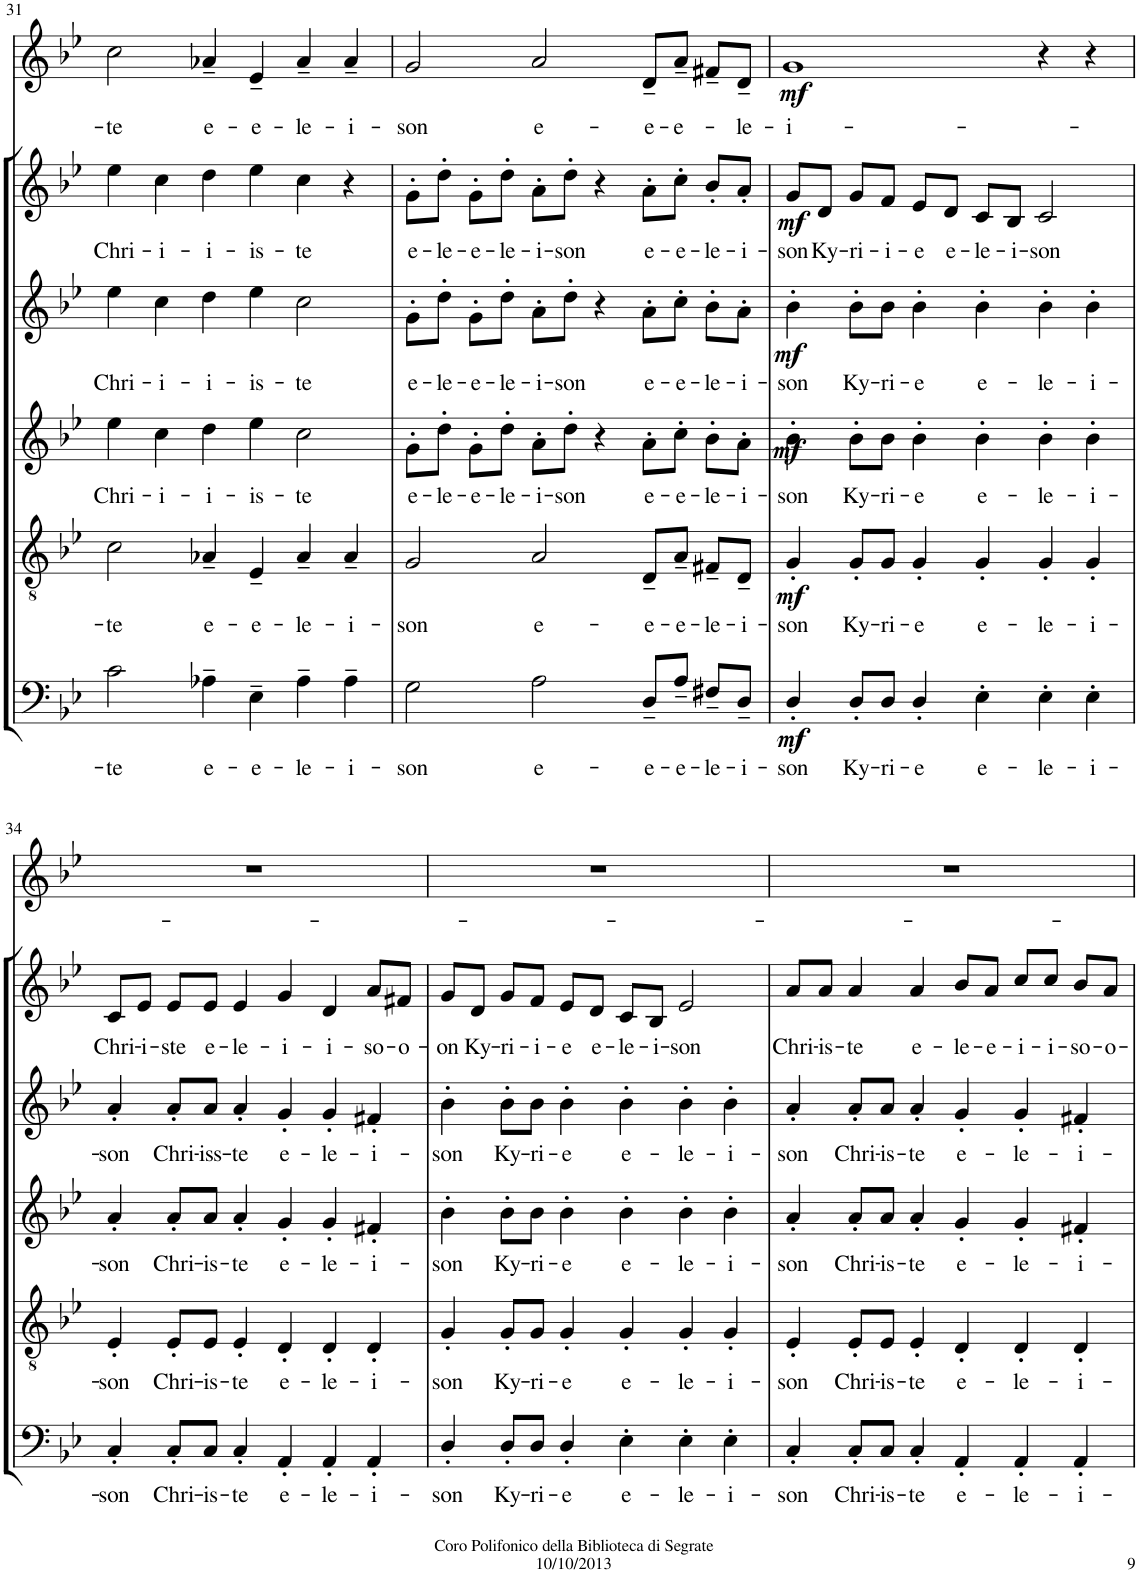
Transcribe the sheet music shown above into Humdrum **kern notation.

**kern	**text	**dynam	**kern	**text	**dynam	**kern	**text	**dynam	**kern	**text	**dynam	**kern	**text	**dynam	**kern	**text	**dynam
*part6	*part6	*part6	*part5	*part5	*part5	*part4	*part4	*part4	*part3	*part3	*part3	*part2	*part2	*part2	*part1	*part1	*part1
*staff6	*staff6	*staff6	*staff5	*staff5	*staff5	*staff4	*staff4	*staff4	*staff3	*staff3	*staff3	*staff2	*staff2	*staff2	*staff1	*staff1	*staff1
*I"Bassi	*	*	*I"Tenori	*	*	*I"Contralti I	*	*	*I"Contralti II	*	*	*I"Soprani	*	*	*I"Solo	*	*
!!LO:PB:g=z
*clefF4	*	*	*clefGv2	*	*	*clefG2	*	*	*clefG2	*	*	*clefG2	*	*	*clefG2	*	*
*	*	*	*	*	*	*	*	*	*	*	*	*Trd1c2	*	*	*Trd1c2	*	*
*k[b-e-]	*	*	*k[b-e-]	*	*	*k[b-e-]	*	*	*k[b-e-]	*	*	*k[b-e-]	*	*	*k[b-e-]	*	*
*B-:	*	*	*B-:	*	*	*B-:	*	*	*B-:	*	*	*B-:	*	*	*B-:	*	*
*M6/4	*	*	*M6/4	*	*	*M6/4	*	*	*M6/4	*	*	*M6/4	*	*	*M6/4	*	*
=31	=31	=31	=31	=31	=31	=31	=31	=31	=31	=31	=31	=31	=31	=31	=31	=31	=31
!	!LO:LY:b	!	!	!LO:LY:b	!	!	!LO:LY:b	!	!	!LO:LY:b	!	!	!LO:LY:b	!	!	!LO:LY:b	!
2c\	-te	.	2c\	-te	.	4ee-\	Chri-	.	4ee-\	Chri-	.	4ee-\	Chri-	.	2cc\	-te	.
!	!	!	!	!	!	!	!LO:LY:b	!	!	!LO:LY:b	!	!	!LO:LY:b	!	!	!	!
.	.	.	.	.	.	4cc\	-i-	.	4cc\	-i-	.	4cc\	-i-	.	.	.	.
!	!LO:LY:b	!	!	!LO:LY:b	!	!	!LO:LY:b	!	!	!LO:LY:b	!	!	!LO:LY:b	!	!	!LO:LY:b	!
4A-X~\	e-	.	4A-X~/	e-	.	4dd\	-i-	.	4dd\	-i-	.	4dd\	-i-	.	4a-X~/	e-	.
!	!LO:LY:b	!	!	!LO:LY:b	!	!	!LO:LY:b	!	!	!LO:LY:b	!	!	!LO:LY:b	!	!	!LO:LY:b	!
4E-~\	-e-	.	4E-~/	-e-	.	4ee-\	-is-	.	4ee-\	-is-	.	4ee-\	-is-	.	4e-~/	-e-	.
!	!LO:LY:b	!	!	!LO:LY:b	!	!	!LO:LY:b	!	!	!LO:LY:b	!	!	!LO:LY:b	!	!	!LO:LY:b	!
4A-~\	-le-	.	4A-~/	-le-	.	2cc\	-te	.	2cc\	-te	.	4cc\	-te	.	4a-~/	-le-	.
!	!LO:LY:b	!	!	!LO:LY:b	!	!	!	!	!	!	!	!	!	!	!	!LO:LY:b	!
4A-~\	-i-	.	4A-~/	-i-	.	.	.	.	.	.	.	4r	.	.	4a-~/	-i-	.
=32	=32	=32	=32	=32	=32	=32	=32	=32	=32	=32	=32	=32	=32	=32	=32	=32	=32
!	!LO:LY:b	!	!	!LO:LY:b	!	!	!LO:LY:b	!	!	!LO:LY:b	!	!	!LO:LY:b	!	!	!LO:LY:b	!
2G\	-son	.	2G/	-son	.	8g'\L	e-	.	8g'\L	e-	.	8g'\L	e-	.	2g/	-son	.
!	!	!	!	!	!	!	!LO:LY:b	!	!	!LO:LY:b	!	!	!LO:LY:b	!	!	!	!
.	.	.	.	.	.	8dd'\J	-le-	.	8dd'\J	-le-	.	8dd'\J	-le-	.	.	.	.
!	!	!	!	!	!	!	!LO:LY:b	!	!	!LO:LY:b	!	!	!LO:LY:b	!	!	!	!
.	.	.	.	.	.	8g'\L	-e-	.	8g'\L	-e-	.	8g'\L	-e-	.	.	.	.
!	!	!	!	!	!	!	!LO:LY:b	!	!	!LO:LY:b	!	!	!LO:LY:b	!	!	!	!
.	.	.	.	.	.	8dd'\J	-le-	.	8dd'\J	-le-	.	8dd'\J	-le-	.	.	.	.
!	!LO:LY:b	!	!	!LO:LY:b	!	!	!LO:LY:b	!	!	!LO:LY:b	!	!	!LO:LY:b	!	!	!LO:LY:b	!
2A\	e-	.	2A/	e-	.	8a'\L	-i-	.	8a'\L	-i-	.	8a'\L	-i-	.	2a/	e-	.
!	!	!	!	!	!	!	!LO:LY:b	!	!	!LO:LY:b	!	!	!LO:LY:b	!	!	!	!
.	.	.	.	.	.	8dd'\J	-son	.	8dd'\J	-son	.	8dd'\J	-son	.	.	.	.
.	.	.	.	.	.	4r	.	.	4r	.	.	4r	.	.	.	.	.
!	!LO:LY:b	!	!	!LO:LY:b	!	!	!LO:LY:b	!	!	!LO:LY:b	!	!	!LO:LY:b	!	!	!LO:LY:b	!
8D~/L	-e-	.	8D~/L	-e-	.	8a'\L	e-	.	8a'\L	e-	.	8a'\L	e-	.	8d~/L	-e-	.
!	!LO:LY:b	!	!	!LO:LY:b	!	!	!LO:LY:b	!	!	!LO:LY:b	!	!	!LO:LY:b	!	!	!LO:LY:b	!
8A~/J	-e-	.	8A~/J	-e-	.	8cc'\J	-e-	.	8cc'\J	-e-	.	8cc'\J	-e-	.	8a~/J	-e-	.
!	!LO:LY:b	!	!	!LO:LY:b	!	!	!LO:LY:b	!	!	!LO:LY:b	!	!	!LO:LY:b	!	!	!	!
8F#X~/L	-le-	.	8F#X~/L	-le-	.	8b-'\L	-le-	.	8b-'\L	-le-	.	8b-'/L	-le-	.	8f#X~/L	.	.
!	!LO:LY:b	!	!	!LO:LY:b	!	!	!LO:LY:b	!	!	!LO:LY:b	!	!	!LO:LY:b	!	!	!LO:LY:b	!
8D~/J	-i-	.	8D~/J	-i-	.	8a'\J	-i-	.	8a'\J	-i-	.	8a'/J	-i-	.	8d~/J	-le-	.
=33	=33	=33	=33	=33	=33	=33	=33	=33	=33	=33	=33	=33	=33	=33	=33	=33	=33
!	!LO:LY:b	!LO:DY:b	!	!LO:LY:b	!LO:DY:b	!	!LO:LY:b	!LO:DY:b	!	!LO:LY:b	!LO:DY:b	!	!LO:LY:b	!LO:DY:b	!	!LO:LY:b	!LO:DY:b
4D'/	-son	mf	4G'/	-son	mf	4b-'\	-son	mf	4b-'\	-son	mf	8g/L	-son	mf	1g	-i-	mf
!	!	!	!	!	!	!	!	!	!	!	!	!	!LO:LY:b	!	!	!	!
.	.	.	.	.	.	.	.	.	.	.	.	8d/J	Ky-	.	.	.	.
!	!LO:LY:b	!	!	!LO:LY:b	!	!	!LO:LY:b	!	!	!LO:LY:b	!	!	!LO:LY:b	!	!	!	!
8D'/L	Ky-	.	8G'/L	Ky-	.	8b-'\L	Ky-	.	8b-'\L	Ky-	.	8g/L	-ri-	.	.	.	.
!	!LO:LY:b	!	!	!LO:LY:b	!	!	!LO:LY:b	!	!	!LO:LY:b	!	!	!LO:LY:b	!	!	!	!
8D/J	-ri-	.	8G/J	-ri-	.	8b-\J	-ri-	.	8b-\J	-ri-	.	8f/J	-i-	.	.	.	.
!	!LO:LY:b	!	!	!LO:LY:b	!	!	!LO:LY:b	!	!	!LO:LY:b	!	!	!LO:LY:b	!	!	!	!
4D'/	-e	.	4G'/	-e	.	4b-'\	-e	.	4b-'\	-e	.	8e-/L	-e	.	.	.	.
!	!	!	!	!	!	!	!	!	!	!	!	!	!LO:LY:b	!	!	!	!
.	.	.	.	.	.	.	.	.	.	.	.	8d/J	e-	.	.	.	.
!	!LO:LY:b	!	!	!LO:LY:b	!	!	!LO:LY:b	!	!	!LO:LY:b	!	!	!LO:LY:b	!	!	!	!
4E-'\	e-	.	4G'/	e-	.	4b-'\	e-	.	4b-'\	e-	.	8c/L	-le-	.	.	.	.
!	!	!	!	!	!	!	!	!	!	!	!	!	!LO:LY:b	!	!	!	!
.	.	.	.	.	.	.	.	.	.	.	.	8B-/J	-i-	.	.	.	.
!	!LO:LY:b	!	!	!LO:LY:b	!	!	!LO:LY:b	!	!	!LO:LY:b	!	!	!LO:LY:b	!	!	!	!
4E-'\	-le-	.	4G'/	-le-	.	4b-'\	-le-	.	4b-'\	-le-	.	2c/	-son	.	4r	.	.
!	!LO:LY:b	!	!	!LO:LY:b	!	!	!LO:LY:b	!	!	!LO:LY:b	!	!	!	!	!	!	!
4E-'\	-i-	.	4G'/	-i-	.	4b-'\	-i-	.	4b-'\	-i-	.	.	.	.	4r	.	.
!!LO:LB:g=z
=34	=34	=34	=34	=34	=34	=34	=34	=34	=34	=34	=34	=34	=34	=34	=34	=34	=34
!	!LO:LY:b	!	!	!LO:LY:b	!	!	!LO:LY:b	!	!	!LO:LY:b	!	!	!LO:LY:b	!	!	!	!
4C'/	-son	.	4E-'/	-son	.	4a'/	-son	.	4a'/	-son	.	8c/L	Chri-	.	1.r	.	.
!	!	!	!	!	!	!	!	!	!	!	!	!	!LO:LY:b	!	!	!	!
.	.	.	.	.	.	.	.	.	.	.	.	8e-/J	-i-	.	.	.	.
!	!LO:LY:b	!	!	!LO:LY:b	!	!	!LO:LY:b	!	!	!LO:LY:b	!	!	!LO:LY:b	!	!	!	!
8C'/L	Chri-	.	8E-'/L	Chri-	.	8a'/L	Chri-	.	8a'/L	Chri-	.	8e-/L	-ste	.	.	.	.
!	!LO:LY:b	!	!	!LO:LY:b	!	!	!LO:LY:b	!	!	!LO:LY:b	!	!	!LO:LY:b	!	!	!	!
8C/J	-is-	.	8E-/J	-is-	.	8a/J	-is-	.	8a/J	-iss-	.	8e-/J	e-	.	.	.	.
!	!LO:LY:b	!	!	!LO:LY:b	!	!	!LO:LY:b	!	!	!LO:LY:b	!	!	!LO:LY:b	!	!	!	!
4C'/	-te	.	4E-'/	-te	.	4a'/	-te	.	4a'/	-te	.	4e-/	-le-	.	.	.	.
!	!LO:LY:b	!	!	!LO:LY:b	!	!	!LO:LY:b	!	!	!LO:LY:b	!	!	!LO:LY:b	!	!	!	!
4AA'/	e-	.	4D'/	e-	.	4g'/	e-	.	4g'/	e-	.	4g/	-i-	.	.	.	.
!	!LO:LY:b	!	!	!LO:LY:b	!	!	!LO:LY:b	!	!	!LO:LY:b	!	!	!LO:LY:b	!	!	!	!
4AA'/	-le-	.	4D'/	-le-	.	4g'/	-le-	.	4g'/	-le-	.	4d/	-i-	.	.	.	.
!	!LO:LY:b	!	!	!LO:LY:b	!	!	!LO:LY:b	!	!	!LO:LY:b	!	!	!LO:LY:b	!	!	!	!
4AA'/	-i-	.	4D'/	-i-	.	4f#X'/	-i-	.	4f#X'/	-i-	.	8a/L	-so-	.	.	.	.
!	!	!	!	!	!	!	!	!	!	!	!	!	!LO:LY:b	!	!	!	!
.	.	.	.	.	.	.	.	.	.	.	.	8f#X/J	-o-	.	.	.	.
=35	=35	=35	=35	=35	=35	=35	=35	=35	=35	=35	=35	=35	=35	=35	=35	=35	=35
!	!LO:LY:b	!	!	!LO:LY:b	!	!	!LO:LY:b	!	!	!LO:LY:b	!	!	!LO:LY:b	!	!	!	!
4D'/	-son	.	4G'/	-son	.	4b-'\	-son	.	4b-'\	-son	.	8g/L	-on	.	1.r	.	.
!	!	!	!	!	!	!	!	!	!	!	!	!	!LO:LY:b	!	!	!	!
.	.	.	.	.	.	.	.	.	.	.	.	8d/J	Ky-	.	.	.	.
!	!LO:LY:b	!	!	!LO:LY:b	!	!	!LO:LY:b	!	!	!LO:LY:b	!	!	!LO:LY:b	!	!	!	!
8D'/L	Ky-	.	8G'/L	Ky-	.	8b-'\L	Ky-	.	8b-'\L	Ky-	.	8g/L	-ri-	.	.	.	.
!	!LO:LY:b	!	!	!LO:LY:b	!	!	!LO:LY:b	!	!	!LO:LY:b	!	!	!LO:LY:b	!	!	!	!
8D/J	-ri-	.	8G/J	-ri-	.	8b-\J	-ri-	.	8b-\J	-ri-	.	8f/J	-i-	.	.	.	.
!	!LO:LY:b	!	!	!LO:LY:b	!	!	!LO:LY:b	!	!	!LO:LY:b	!	!	!LO:LY:b	!	!	!	!
4D'/	-e	.	4G'/	-e	.	4b-'\	-e	.	4b-'\	-e	.	8e-/L	-e	.	.	.	.
!	!	!	!	!	!	!	!	!	!	!	!	!	!LO:LY:b	!	!	!	!
.	.	.	.	.	.	.	.	.	.	.	.	8d/J	e-	.	.	.	.
!	!LO:LY:b	!	!	!LO:LY:b	!	!	!LO:LY:b	!	!	!LO:LY:b	!	!	!LO:LY:b	!	!	!	!
4E-'\	e-	.	4G'/	e-	.	4b-'\	e-	.	4b-'\	e-	.	8c/L	-le-	.	.	.	.
!	!	!	!	!	!	!	!	!	!	!	!	!	!LO:LY:b	!	!	!	!
.	.	.	.	.	.	.	.	.	.	.	.	8B-/J	-i-	.	.	.	.
!	!LO:LY:b	!	!	!LO:LY:b	!	!	!LO:LY:b	!	!	!LO:LY:b	!	!	!LO:LY:b	!	!	!	!
4E-'\	-le-	.	4G'/	-le-	.	4b-'\	-le-	.	4b-'\	-le-	.	2e-/	-son	.	.	.	.
!	!LO:LY:b	!	!	!LO:LY:b	!	!	!LO:LY:b	!	!	!LO:LY:b	!	!	!	!	!	!	!
4E-'\	-i-	.	4G'/	-i-	.	4b-'\	-i-	.	4b-'\	-i-	.	.	.	.	.	.	.
=36	=36	=36	=36	=36	=36	=36	=36	=36	=36	=36	=36	=36	=36	=36	=36	=36	=36
!	!LO:LY:b	!	!	!LO:LY:b	!	!	!LO:LY:b	!	!	!LO:LY:b	!	!	!LO:LY:b	!	!	!	!
4C'/	-son	.	4E-'/	-son	.	4a'/	-son	.	4a'/	-son	.	8a/L	Chri-	.	1.r	.	.
!	!	!	!	!	!	!	!	!	!	!	!	!	!LO:LY:b	!	!	!	!
.	.	.	.	.	.	.	.	.	.	.	.	8a/J	-is-	.	.	.	.
!	!LO:LY:b	!	!	!LO:LY:b	!	!	!LO:LY:b	!	!	!LO:LY:b	!	!	!LO:LY:b	!	!	!	!
8C'/L	Chri-	.	8E-'/L	Chri-	.	8a'/L	Chri-	.	8a'/L	Chri-	.	4a/	-te	.	.	.	.
!	!LO:LY:b	!	!	!LO:LY:b	!	!	!LO:LY:b	!	!	!LO:LY:b	!	!	!	!	!	!	!
8C/J	-is-	.	8E-/J	-is-	.	8a/J	-is-	.	8a/J	-is-	.	.	.	.	.	.	.
!	!LO:LY:b	!	!	!LO:LY:b	!	!	!LO:LY:b	!	!	!LO:LY:b	!	!	!LO:LY:b	!	!	!	!
4C'/	-te	.	4E-'/	-te	.	4a'/	-te	.	4a'/	-te	.	4a/	e-	.	.	.	.
!	!LO:LY:b	!	!	!LO:LY:b	!	!	!LO:LY:b	!	!	!LO:LY:b	!	!	!LO:LY:b	!	!	!	!
4AA'/	e-	.	4D'/	e-	.	4g'/	e-	.	4g'/	e-	.	8b-/L	-le-	.	.	.	.
!	!	!	!	!	!	!	!	!	!	!	!	!	!LO:LY:b	!	!	!	!
.	.	.	.	.	.	.	.	.	.	.	.	8a/J	-e-	.	.	.	.
!	!LO:LY:b	!	!	!LO:LY:b	!	!	!LO:LY:b	!	!	!LO:LY:b	!	!	!LO:LY:b	!	!	!	!
4AA'/	-le-	.	4D'/	-le-	.	4g'/	-le-	.	4g'/	-le-	.	8cc/L	-i-	.	.	.	.
!	!	!	!	!	!	!	!	!	!	!	!	!	!LO:LY:b	!	!	!	!
.	.	.	.	.	.	.	.	.	.	.	.	8cc/J	-i-	.	.	.	.
!	!LO:LY:b	!	!	!LO:LY:b	!	!	!LO:LY:b	!	!	!LO:LY:b	!	!	!LO:LY:b	!	!	!	!
4AA'/	-i-	.	4D'/	-i-	.	4f#X'/	-i-	.	4f#X'/	-i-	.	8b-/L	-so-	.	.	.	.
!	!	!	!	!	!	!	!	!	!	!	!	!	!LO:LY:b	!	!	!	!
.	.	.	.	.	.	.	.	.	.	.	.	8a/J	-o-	.	.	.	.
=	=	=	=	=	=	=	=	=	=	=	=	=	=	=	=	=	=
*-	*-	*-	*-	*-	*-	*-	*-	*-	*-	*-	*-	*-	*-	*-	*-	*-	*-
